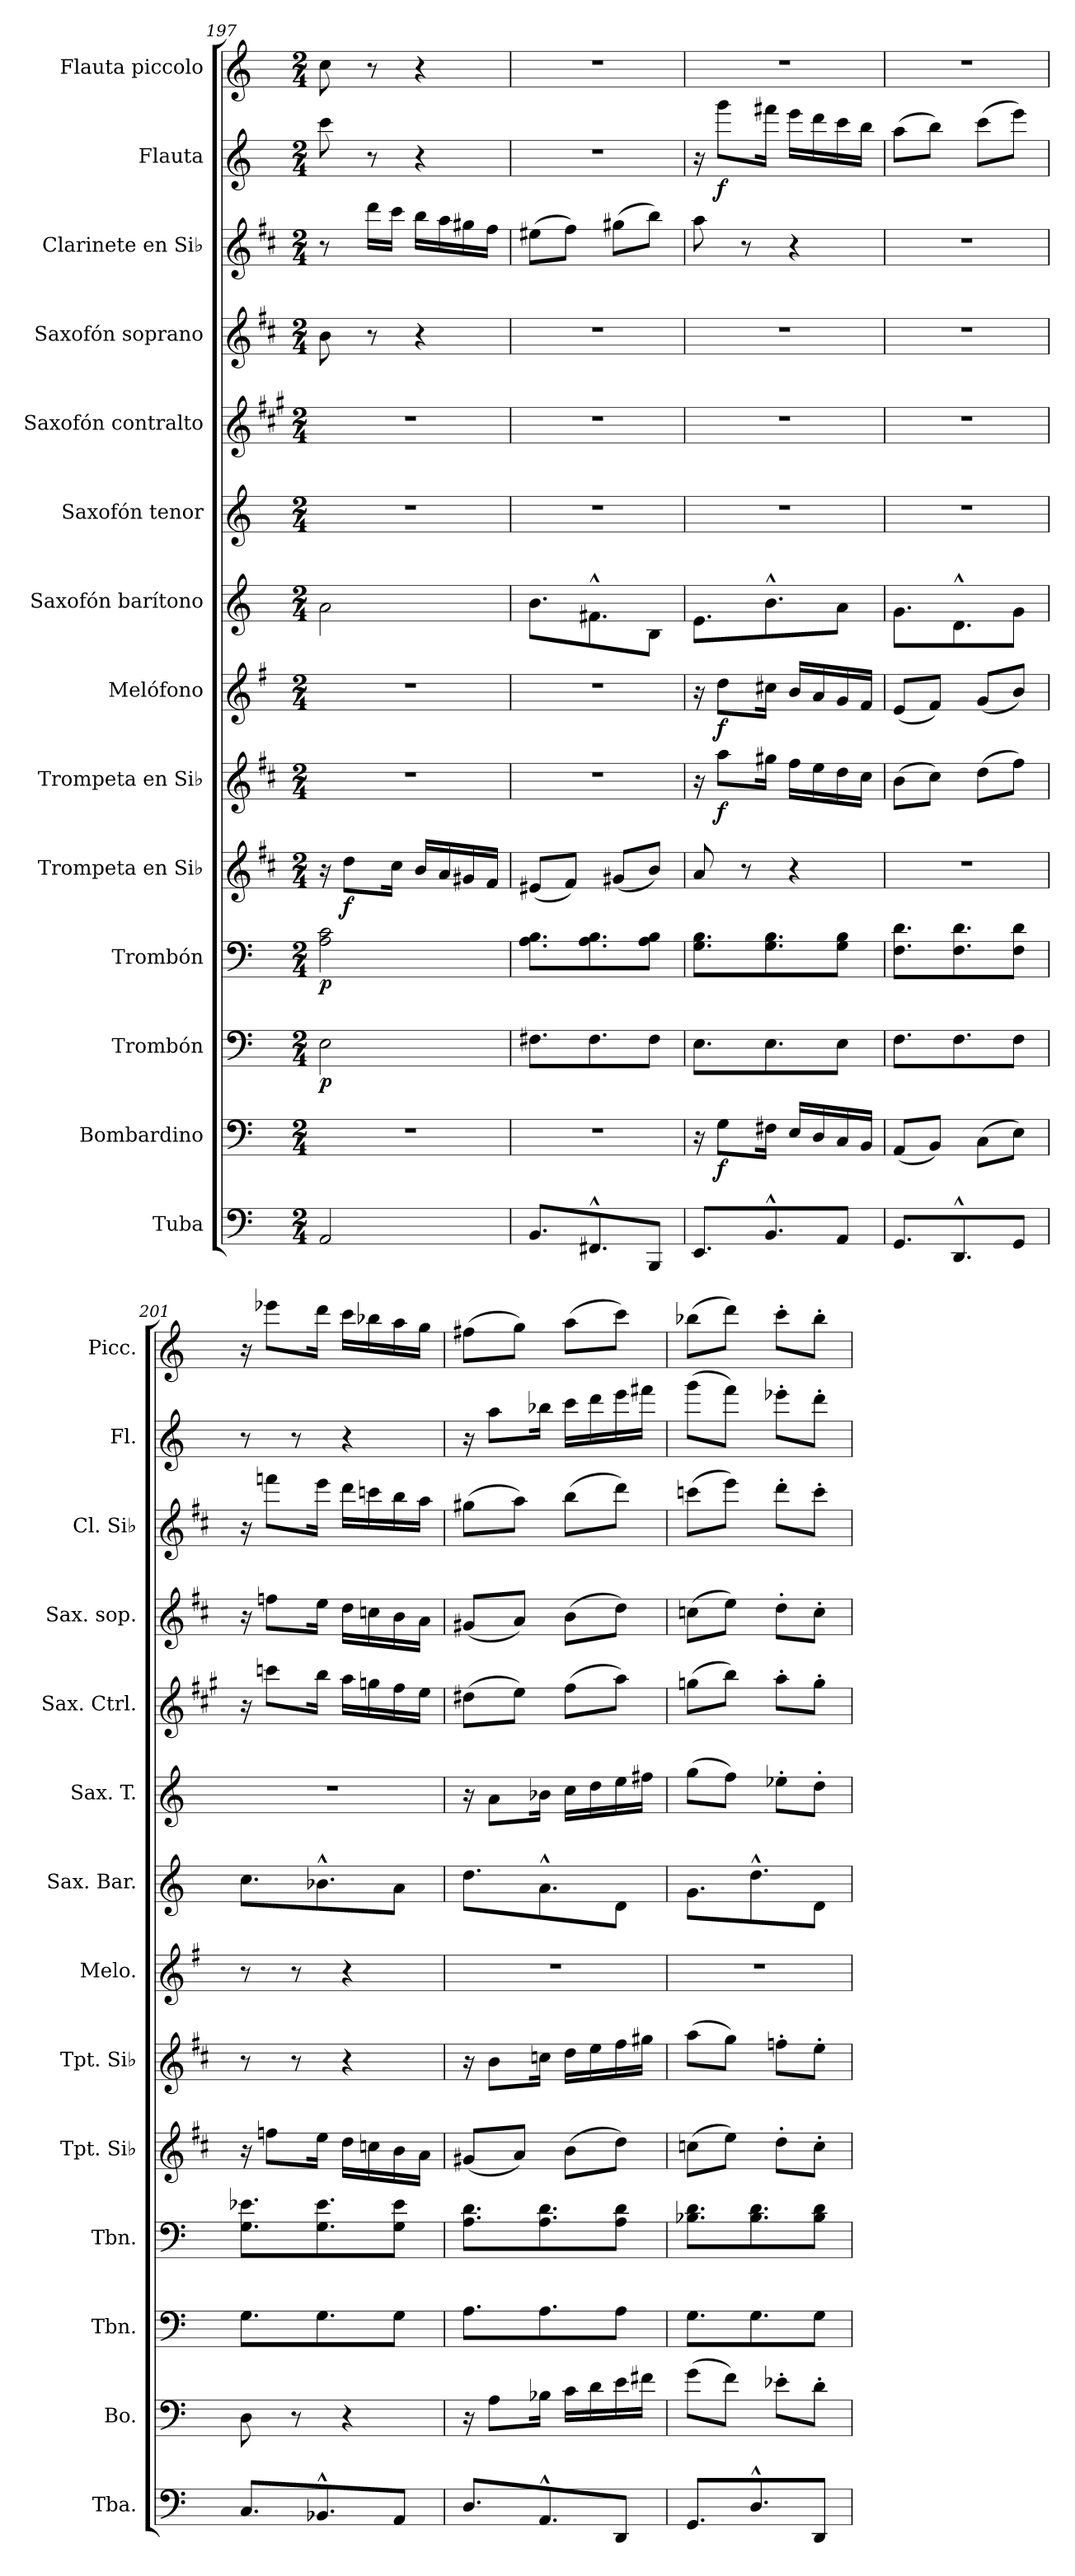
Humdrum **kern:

**kern	**kern	**dynam	**kern	**dynam	**kern	**dynam	**kern	**dynam	**kern	**dynam	**kern	**dynam	**kern	**kern	**kern	**kern	**kern	**kern	**dynam	**kern
*part14	*part13	*part13	*part12	*part12	*part11	*part11	*part10	*part10	*part9	*part9	*part8	*part8	*part7	*part6	*part5	*part4	*part3	*part2	*part2	*part1
*staff14	*staff13	*staff13	*staff12	*staff12	*staff11	*staff11	*staff10	*staff10	*staff9	*staff9	*staff8	*staff8	*staff7	*staff6	*staff5	*staff4	*staff3	*staff2	*staff2	*staff1
*I"Tuba	*I"Bombardino	*	*I"Trombón	*	*I"Trombón	*	*I"Trompeta en Si♭	*	*I"Trompeta en Si♭	*	*I"Melófono	*	*I"Saxofón barítono	*I"Saxofón tenor	*I"Saxofón contralto	*I"Saxofón soprano	*I"Clarinete en Si♭	*I"Flauta	*	*I"Flauta piccolo
*I'Tba.	*I'Bo.	*	*I'Tbn.	*	*I'Tbn.	*	*I'Tpt. Si♭	*	*I'Tpt. Si♭	*	*I'Melo.	*	*I'Sax. Bar.	*I'Sax. T.	*I'Sax. Ctrl.	*I'Sax. sop.	*I'Cl. Si♭	*I'Fl.	*	*I'Picc.
*clefF4	*clefF4	*	*clefF4	*	*clefF4	*	*clefG2	*	*clefG2	*	*clefG2	*	*clefG2	*clefG2	*clefG2	*clefG2	*clefG2	*clefG2	*	*clefG2
*	*	*	*	*	*	*	*ITrd1c2	*	*ITrd1c2	*	*ITrd4c7	*	*ITrd12c21	*ITrd8c14	*ITrd5c9	*ITrd1c2	*ITrd1c2	*	*	*ITrd-7c-12
*k[]	*k[]	*	*k[]	*	*k[]	*	*k[]	*	*k[]	*	*k[]	*	*k[]	*k[]	*k[]	*k[]	*k[]	*k[]	*	*k[]
*M2/4	*M2/4	*	*M2/4	*	*M2/4	*	*M2/4	*	*M2/4	*	*M2/4	*	*M2/4	*M2/4	*M2/4	*M2/4	*M2/4	*M2/4	*	*M2/4
=197	=197	=197	=197	=197	=197	=197	=197	=197	=197	=197	=197	=197	=197	=197	=197	=197	=197	=197	=197	=197
!	!	!	!	!LO:DY:b	!	!LO:DY:b	!	!	!	!	!	!	!	!	!	!	!	!	!	!
2AA/	2r	.	2E\	p	2A\ 2c\	p	16r	.	2r	.	2r	.	2A\	2r	2r	8a\	8r	8ccc\	.	8ccc\
!	!	!	!	!	!	!	!	!LO:DY:b	!	!	!	!	!	!	!	!	!	!	!	!
.	.	.	.	.	.	.	8cc\L	f	.	.	.	.	.	.	.	.	.	.	.	.
.	.	.	.	.	.	.	.	.	.	.	.	.	.	.	.	8r	16ccc\LL	8r	.	8r
.	.	.	.	.	.	.	16b\Jk	.	.	.	.	.	.	.	.	.	16bb\JJ	.	.	.
.	.	.	.	.	.	.	16a/LL	.	.	.	.	.	.	.	.	4r	16aa\LL	4r	.	4r
.	.	.	.	.	.	.	16g/	.	.	.	.	.	.	.	.	.	16gg\	.	.	.
.	.	.	.	.	.	.	16f#X/	.	.	.	.	.	.	.	.	.	16ff#X\	.	.	.
.	.	.	.	.	.	.	16e/JJ	.	.	.	.	.	.	.	.	.	16ee\JJ	.	.	.
=198	=198	=198	=198	=198	=198	=198	=198	=198	=198	=198	=198	=198	=198	=198	=198	=198	=198	=198	=198	=198
8.BB/L	2r	.	8.F#X\L	.	8.A\ 8.B\L	.	(<8d#X/L	.	2r	.	2r	.	8.B\L	2r	2r	2r	(>8dd#X\L	2r	.	2r
.	.	.	.	.	.	.	8e/J)	.	.	.	.	.	.	.	.	.	8ee\J)	.	.	.
8.FF#X^^/	.	.	8.F#\	.	8.A\ 8.B\	.	.	.	.	.	.	.	8.F#X^^\	.	.	.	.	.	.	.
.	.	.	.	.	.	.	(<8f#X/L	.	.	.	.	.	.	.	.	.	(>8ff#X\L	.	.	.
8BBB/J	.	.	8F#\J	.	8A\ 8B\J	.	8a/J)	.	.	.	.	.	8BB\J	.	.	.	8aa\J)	.	.	.
=199	=199	=199	=199	=199	=199	=199	=199	=199	=199	=199	=199	=199	=199	=199	=199	=199	=199	=199	=199	=199
8.EE/L	16r	.	8.E\L	.	8.G\ 8.B\L	.	8g/	.	16r	.	16r	.	8.E\L	2r	2r	2r	8gg\	16r	.	2r
!	!	!LO:DY:b	!	!	!	!	!	!	!	!LO:DY:b	!	!LO:DY:b	!	!	!	!	!	!	!LO:DY:b	!
.	8G\L	f	.	.	.	.	.	.	8gg\L	f	8g\L	f	.	.	.	.	.	8ggg\L	f	.
.	.	.	.	.	.	.	8r	.	.	.	.	.	.	.	.	.	8r	.	.	.
8.BB^^/	16F#X\Jk	.	8.E\	.	8.G\ 8.B\	.	.	.	16ff#X\Jk	.	16f#X\Jk	.	8.B^^\	.	.	.	.	16fff#X\Jk	.	.
.	16E/LL	.	.	.	.	.	4r	.	16ee\LL	.	16e/LL	.	.	.	.	.	4r	16eee\LL	.	.
.	16D/	.	.	.	.	.	.	.	16dd\	.	16d/	.	.	.	.	.	.	16ddd\	.	.
8AA/J	16C/	.	8E\J	.	8G\ 8B\J	.	.	.	16cc\	.	16c/	.	8A\J	.	.	.	.	16ccc\	.	.
.	16BB/JJ	.	.	.	.	.	.	.	16b\JJ	.	16B/JJ	.	.	.	.	.	.	16bb\JJ	.	.
!!LO:PB:g=z
=200	=200	=200	=200	=200	=200	=200	=200	=200	=200	=200	=200	=200	=200	=200	=200	=200	=200	=200	=200	=200
8.GG/L	(<8AA/L	.	8.F\L	.	8.F\ 8.d\L	.	2r	.	(>8a\L	.	(<8A/L	.	8.G\L	2r	2r	2r	2r	(>8aa\L	.	2r
.	8BB/J)	.	.	.	.	.	.	.	8b\J)	.	8B/J)	.	.	.	.	.	.	8bb\J)	.	.
8.DD^^/	.	.	8.F\	.	8.F\ 8.d\	.	.	.	.	.	.	.	8.D^^\	.	.	.	.	.	.	.
.	(>8C\L	.	.	.	.	.	.	.	(>8cc\L	.	(<8c/L	.	.	.	.	.	.	(>8ccc\L	.	.
8GG/J	8E\J)	.	8F\J	.	8F\ 8d\J	.	.	.	8ee\J)	.	8e/J)	.	8G\J	.	.	.	.	8eee\J)	.	.
=201	=201	=201	=201	=201	=201	=201	=201	=201	=201	=201	=201	=201	=201	=201	=201	=201	=201	=201	=201	=201
8.C/L	8D\	.	8.G\L	.	8.G\ 8.e-X\L	.	16r	.	8r	.	8r	.	8.c\L	2r	16r	16r	16r	8r	.	16r
.	.	.	.	.	.	.	8ee-X\L	.	.	.	.	.	.	.	8ee-X\L	8ee-X\L	8eee-X\L	.	.	8eeee-X\L
.	8r	.	.	.	.	.	.	.	8r	.	8r	.	.	.	.	.	.	8r	.	.
8.BB-X^^/	.	.	8.G\	.	8.G\ 8.e-\	.	16dd\Jk	.	.	.	.	.	8.B-X^^\	.	16dd\Jk	16dd\Jk	16ddd\Jk	.	.	16dddd\Jk
.	4r	.	.	.	.	.	16cc\LL	.	4r	.	4r	.	.	.	16cc\LL	16cc\LL	16ccc\LL	4r	.	16cccc\LL
.	.	.	.	.	.	.	16b-X\	.	.	.	.	.	.	.	16b-X\	16b-X\	16bb-X\	.	.	16bbb-X\
8AA/J	.	.	8G\J	.	8G\ 8e-\J	.	16a\	.	.	.	.	.	8A\J	.	16a\	16a\	16aa\	.	.	16aaa\
.	.	.	.	.	.	.	16g\JJ	.	.	.	.	.	.	.	16g\JJ	16g\JJ	16gg\JJ	.	.	16ggg\JJ
=202	=202	=202	=202	=202	=202	=202	=202	=202	=202	=202	=202	=202	=202	=202	=202	=202	=202	=202	=202	=202
8.D/L	16r	.	8.A\L	.	8.A\ 8.d\L	.	(<8f#X/L	.	16r	.	2r	.	8.d\L	16r	(>8f#X\L	(<8f#X/L	(>8ff#X\L	16r	.	(>8fff#X\L
.	8A\L	.	.	.	.	.	.	.	8a\L	.	.	.	.	8A\L	.	.	.	8aa\L	.	.
.	.	.	.	.	.	.	8g/J)	.	.	.	.	.	.	.	8g\J)	8g/J)	8gg\J)	.	.	8ggg\J)
8.AA^^/	16B-X\Jk	.	8.A\	.	8.A\ 8.d\	.	.	.	16b-X\Jk	.	.	.	8.A^^\	16B-X\Jk	.	.	.	16bb-X\Jk	.	.
.	16c\LL	.	.	.	.	.	(>8a\L	.	16cc\LL	.	.	.	.	16c\LL	(>8a\L	(>8a\L	(>8aa\L	16ccc\LL	.	(>8aaa\L
.	16d\	.	.	.	.	.	.	.	16dd\	.	.	.	.	16d\	.	.	.	16ddd\	.	.
8DD/J	16e\	.	8A\J	.	8A\ 8d\J	.	8cc\J)	.	16ee\	.	.	.	8D\J	16e\	8cc\J)	8cc\J)	8ccc\J)	16eee\	.	8cccc\J)
.	16f#X\JJ	.	.	.	.	.	.	.	16ff#X\JJ	.	.	.	.	16f#X\JJ	.	.	.	16fff#X\JJ	.	.
=203	=203	=203	=203	=203	=203	=203	=203	=203	=203	=203	=203	=203	=203	=203	=203	=203	=203	=203	=203	=203
8.GG/L	(>8g\L	.	8.G\L	.	8.B-X\ 8.d\L	.	(>8b-X\L	.	(>8gg\L	.	2r	.	8.G\L	(>8g\L	(>8b-X\L	(>8b-X\L	(>8bb-X\L	(>8ggg\L	.	(>8bbb-X\L
.	8f\J)	.	.	.	.	.	8dd\J)	.	8ff\J)	.	.	.	.	8f\J)	8dd\J)	8dd\J)	8ddd\J)	8fff\J)	.	8dddd\J)
8.D^^/	.	.	8.G\	.	8.B-\ 8.d\	.	.	.	.	.	.	.	8.d^^\	.	.	.	.	.	.	.
.	8e-X'\L	.	.	.	.	.	8cc'\L	.	8ee-X'\L	.	.	.	.	8e-X'\L	8cc'\L	8cc'\L	8ccc'\L	8eee-X'\L	.	8cccc'\L
8DD/J	8d'\J	.	8G\J	.	8B-\ 8d\J	.	8b-'\J	.	8dd'\J	.	.	.	8D\J	8d'\J	8b-'\J	8b-'\J	8bb-'\J	8ddd'\J	.	8bbb-'\J
=	=	=	=	=	=	=	=	=	=	=	=	=	=	=	=	=	=	=	=	=
*-	*-	*-	*-	*-	*-	*-	*-	*-	*-	*-	*-	*-	*-	*-	*-	*-	*-	*-	*-	*-
